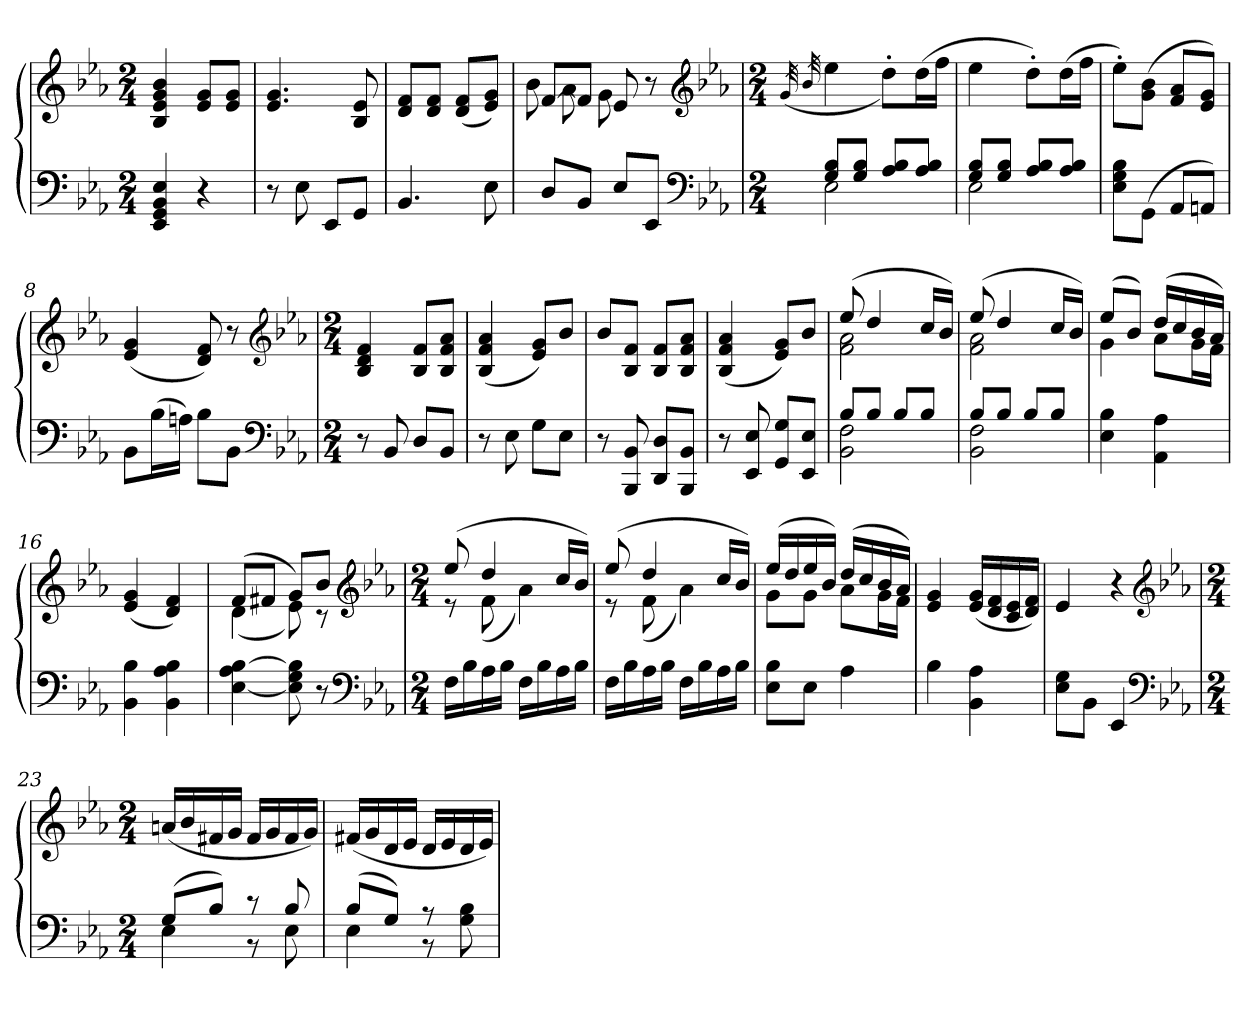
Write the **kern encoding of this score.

**kern	**kern
*part1	*part1
*staff2	*staff1
*clefF4	*clefG2
*k[b-e-a-]	*k[b-e-a-]
*E-:	*E-:
*M2/4	*M2/4
=1	=1
4EE- 4GG 4BB- 4E-	4B- 4e- 4g 4b-
4r	8e- 8gL
.	8e- 8gJ
=2	=2
8r	4.e- 4.g
8E-	.
8EE-L	.
8GGJ	8B- 8e-
=3	=3
4.BB-	8d 8fL
.	8d 8fJ
.	(8d 8fL
8E-	8e- 8gJ)
=4	=4
*	*^
8DL	[8fL	8b-
8BB-J	8fJ]	8a-
8E-L	8e-	8g
8EE-J	8r	8ryy
*	*v	*v
*clefF4	*clefG2
*k[b-e-a-]	*k[b-e-a-]
*E-:	*E-:
=5	=5
*M2/4	*M2/4
.	(32qg
.	32qb-
*^	*
8G 8B-L	2E-	4ee-
8G 8B-J	.	.
8A- 8B-L	.	8dd'L)
8A- 8B-J	.	(16ddL
.	.	16ffJJ
=6	=6	=6
8G 8B-L	2E-	4ee-
8G 8B-J	.	.
8A- 8B-L	.	8dd'L)
8A- 8B-J	.	(16ddL
.	.	16ffJJ
*v	*v	*
=7	=7
8E- 8G 8B-L	8ee-'L)
(8GGJ	(8g 8b-J
8AA-L	8f 8a-L
8AAnJ)	8e- 8gJ)
=8	=8
8BB-L	(4e- 4g
(16B-L	.
16AnJJ)	.
8B-L	8d 8f)
8BB-J	8r
*clefF4	*clefG2
*k[b-e-a-]	*k[b-e-a-]
*E-:	*E-:
=9	=9
*M2/4	*M2/4
8r	4B- 4d 4f
8BB-	.
8DL	8B- 8fL
8BB-J	8B- 8f 8a-J
=10	=10
8r	(4B- 4f 4a-
8E-	.
8GL	8e- 8gL)
8E-J	8b-J
=11	=11
8r	8b-L
8BBB- 8BB-	8B- 8fJ
8DD 8DL	8B- 8fL
8BBB- 8BB-J	8B- 8f 8a-J
=12	=12
8r	(4B- 4f 4a-
8EE- 8E-	.
8GG 8GL	8e- 8gL)
8EE- 8E-J	8b-J
=13	=13
*^	*^
8B-L	2BB- 2F	(8ee-	2f 2a-
8B-J	.	4dd	.
8B-L	.	.	.
8B-J	.	16ccLL	.
.	.	16b-JJ)	.
=14	=14	=14	=14
8B-L	2BB- 2F	(8ee-	2f 2a-
8B-J	.	4dd	.
8B-L	.	.	.
8B-J	.	16ccLL	.
.	.	16b-JJ)	.
*v	*v	*	*
=15	=15	=15
4E- 4B-	(8ee-L	4g
.	8b-J)	.
4AA- 4A-	(16ddLL	8a-L
.	16cc	.
.	16b-	16gL
.	16a-JJ)	16fJJ
*	*v	*v
=16	=16
4BB- 4B-	(4e- 4g
4BB- 4A- 4B-	4d 4f)
=17	=17
*	*^
[4E- 4A- [4B-	(8fL	(4d
.	8f#XJ	.
8E-] 8G 8B-]	8gL)	8e-)
8r	8b-J	8r
*clefF4	*clefG2	*
*k[b-e-a-]	*k[b-e-a-]	*
*E-:	*E-:	*
=18	=18	=18
*M2/4	*M2/4	*
16FLL	(8ee-	8r
16B-	.	.
16A-	4dd	(8f
16B-JJ	.	.
16FLL	.	4a-)
16B-	.	.
16A-	16ccLL	.
16B-JJ	16b-JJ)	.
=19	=19	=19
16FLL	(8ee-	8r
16B-	.	.
16A-	4dd	(8f
16B-JJ	.	.
16FLL	.	4a-)
16B-	.	.
16A-	16ccLL	.
16B-JJ	16b-JJ)	.
=20	=20	=20
8E- 8B-L	(16ee-LL	8gL
.	16dd	.
8E-J	16ee-	8gJ
.	16b-JJ)	.
4A-	(16ddLL	8a-L
.	16cc	.
.	16b-	16gL
.	16a-JJ)	16fJJ
*	*v	*v
=21	=21
4B-	4e- 4g
4BB- 4A-	(16e- 16gLL
.	16d 16f
.	16c 16e-
.	16d 16fJJ)
=22	=22
8E- 8GL	4e-
8BB-J	.
4EE-	4r
*clefF4	*clefG2
*k[b-e-a-]	*k[b-e-a-]
*E-:	*E-:
=23	=23
*M2/4	*M2/4
*^	*
(8GL	4E-	(16anLL
.	.	16b-
8B-J)	.	16f#X
.	.	16gJJ
8r	8r	16f#LL
.	.	16g
8B-	8E-	16f#
.	.	16gJJ)
=24	=24	=24
(8B-L	4E-	(16f#XLL
.	.	16g
8GJ)	.	16d
.	.	16e-JJ
8r	8r	16dLL
.	.	16e-
8G 8B-	8ryy	16d
.	.	16e-JJ)
*v	*v	*
=	=
*-	*-
